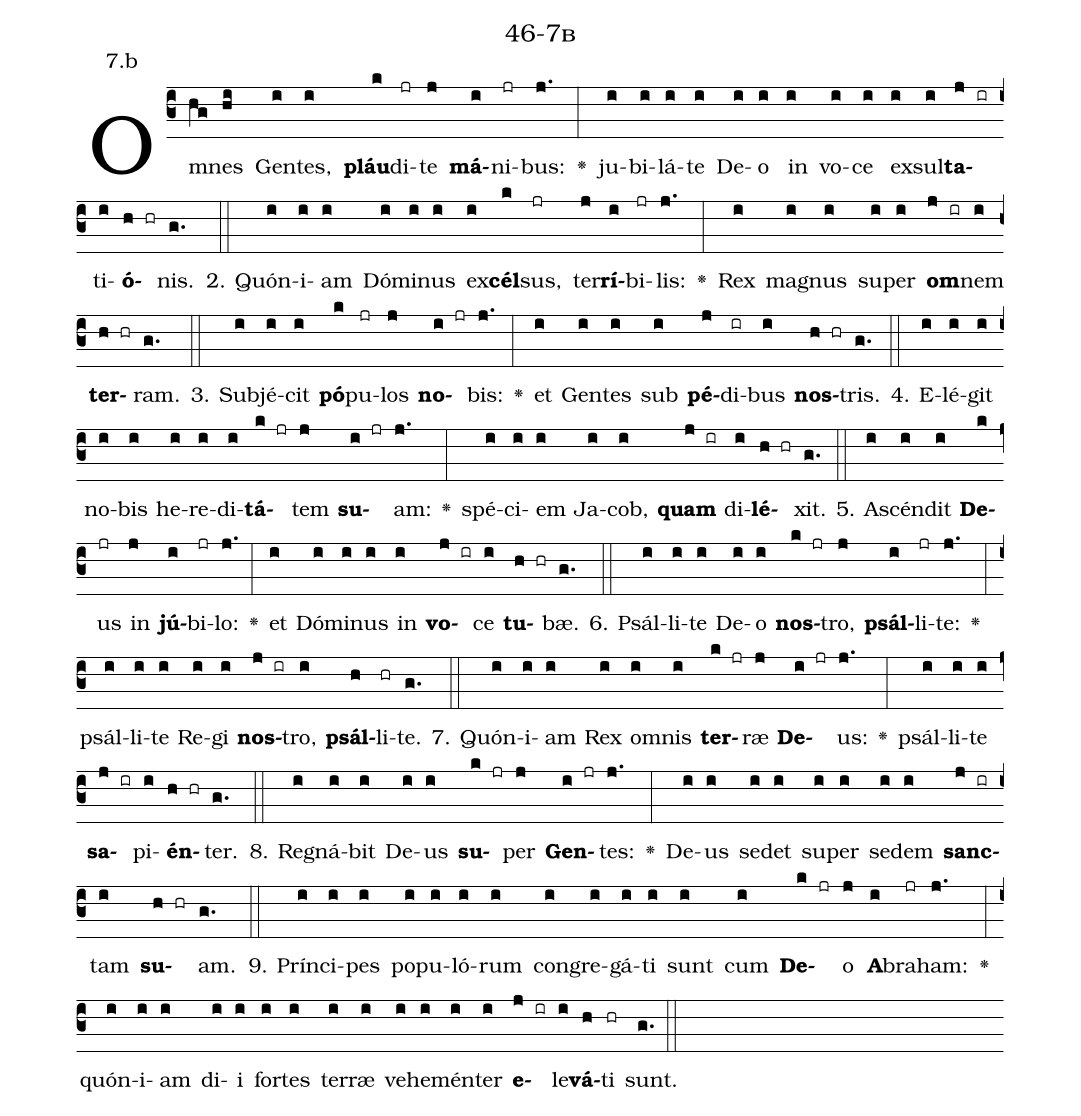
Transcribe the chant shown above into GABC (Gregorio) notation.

name: 46-7b;
annotation: 7.b;
%%
(c3)Om(hg)nes(hi) Gen(i)tes,(i) <b>pláu</b>(k)di(jr)te(j) <b>má</b>(i)ni(jr)bus:(j.) <v>\greheightstar</v>(:) ju(i)bi(i)lá(i)te(i) De(i)o(i) in(i) vo(i)ce(i) ex(i)sul(i)<b>ta</b>(j ir)ti(i)<b>ó</b>(h hr)nis.(g.) (::)
2. Quón(i)i(i)am(i) Dó(i)mi(i)nus(i) ex(i)<b>cél</b>(k)sus,(jr) ter(j)<b>rí</b>(i)bi(jr)lis:(j.) <v>\greheightstar</v>(:) Rex(i) ma(i)gnus(i) su(i)per(i) <b>om</b>(j ir)nem(i) <b>ter</b>(h hr)ram.(g.) (::)
3. Sub(i)jé(i)cit(i) <b>pó</b>(k)pu(jr)los(j) <b>no</b>(i jr)bis:(j.) <v>\greheightstar</v>(:) et(i) Gen(i)tes(i) sub(i) <b>pé</b>(j)di(ir)bus(i) <b>nos</b>(h hr)tris.(g.) (::)
4. E(i)lé(i)git(i) no(i)bis(i) he(i)re(i)di(i)<b>tá</b>(k jr)tem(j) <b>su</b>(i jr)am:(j.) <v>\greheightstar</v>(:) spé(i)ci(i)em(i) Ja(i)cob,(i) <b>quam</b>(j ir) di(i)<b>lé</b>(h hr)xit.(g.) (::)
5. A(i)scén(i)dit(i) <b>De</b>(k)us(jr) in(j) <b>jú</b>(i)bi(jr)lo:(j.) <v>\greheightstar</v>(:) et(i) Dó(i)mi(i)nus(i) in(i) <b>vo</b>(j ir)ce(i) <b>tu</b>(h hr)bæ.(g.) (::)
6. Psál(i)li(i)te(i) De(i)o(i) <b>nos</b>(k jr)tro,(j) <b>psál</b>(i)li(jr)te:(j.) <v>\greheightstar</v>(:) psál(i)li(i)te(i) Re(i)gi(i) <b>nos</b>(j ir)tro,(i) <b>psál</b>(h)li(hr)te.(g.) (::)
7. Quón(i)i(i)am(i) Rex(i) om(i)nis(i) <b>ter</b>(k jr)ræ(j) <b>De</b>(i jr)us:(j.) <v>\greheightstar</v>(:) psál(i)li(i)te(i) <b>sa</b>(j ir)pi(i)<b>én</b>(h hr)ter.(g.) (::)
8. Re(i)gná(i)bit(i) De(i)us(i) <b>su</b>(k jr)per(j) <b>Gen</b>(i jr)tes:(j.) <v>\greheightstar</v>(:) De(i)us(i) se(i)det(i) su(i)per(i) se(i)dem(i) <b>sanc</b>(j ir)tam(i) <b>su</b>(h hr)am.(g.) (::)
9. Prín(i)ci(i)pes(i) po(i)pu(i)ló(i)rum(i) con(i)gre(i)gá(i)ti(i) sunt(i) cum(i) <b>De</b>(k jr)o(j) <b>A</b>(i)bra(jr)ham:(j.) <v>\greheightstar</v>(:) quón(i)i(i)am(i) di(i)i(i) for(i)tes(i) ter(i)ræ(i) ve(i)he(i)mén(i)ter(i) <b>e</b>(j ir)le(i)<b>vá</b>(h)ti(hr) sunt.(g.) (::)
